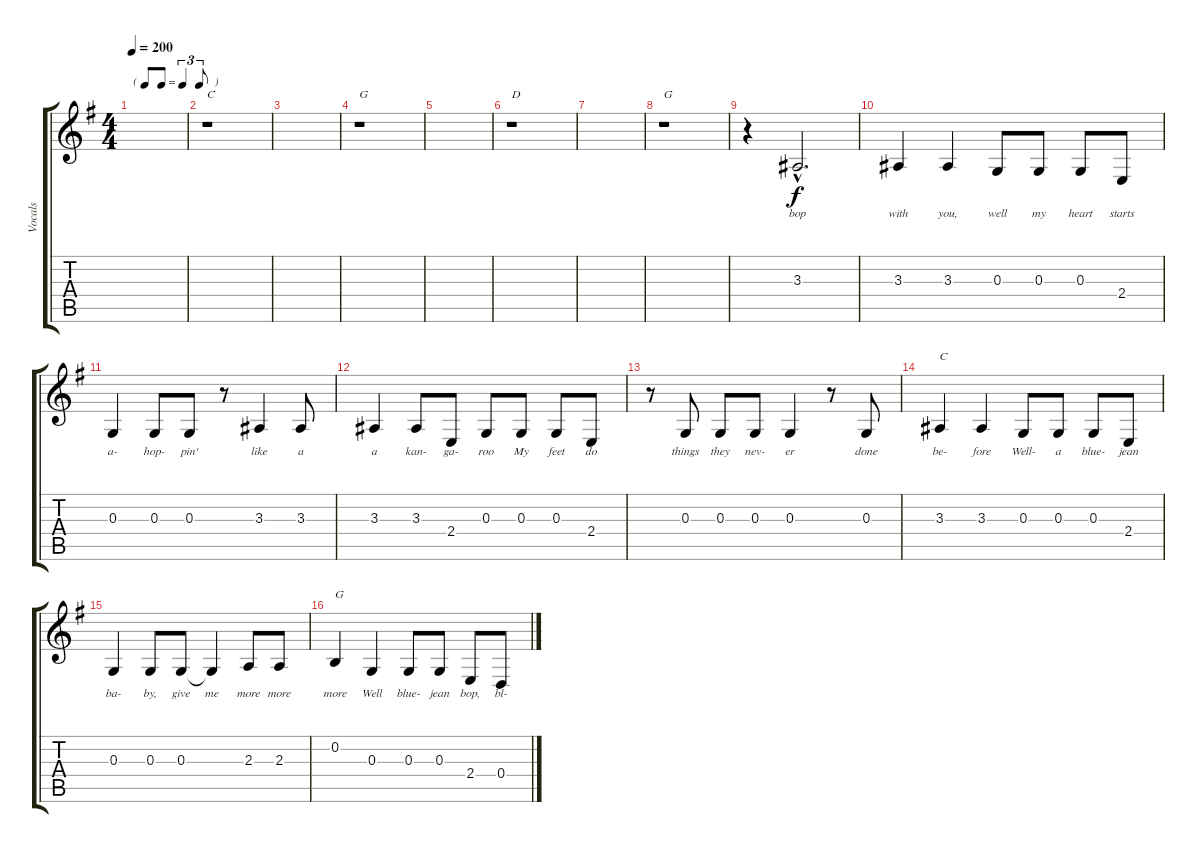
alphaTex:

\track ("Vocals" "Vocals") {instrument sopranosax}
\staff {score tabs}
\tuning (E4 B3 G3 D3 A2 E2) {hide}
\ts (4 4)
\tf triplet8th
\tempo 200
\clef g2
\ks g
|
r.1{txt "C"} |
|
r.1{txt "G"} |
|
r.1{txt "D"} |
|
r.1{txt "G"} |
r.4 3.3{hac}.2{d lyrics (0 "bop") lyrics (1 "") lyrics (2 "") lyrics (3 "") lyrics (4 "")} |
3.3.4{lyrics (0 "with") lyrics (1 "") lyrics (2 "") lyrics (3 "") lyrics (4 "")} 3.3.4{lyrics (0 "you,") lyrics (1 "") lyrics (2 "") lyrics (3 "") lyrics (4 "")} 0.3.8{lyrics (0 "well") lyrics (1 "") lyrics (2 "") lyrics (3 "") lyrics (4 "")} 0.3.8{lyrics (0 "my") lyrics (1 "") lyrics (2 "") lyrics (3 "") lyrics (4 "")} 0.3.8{lyrics (0 "heart") lyrics (1 "") lyrics (2 "") lyrics (3 "") lyrics (4 "")} 2.4.8{lyrics (0 "starts") lyrics (1 "") lyrics (2 "") lyrics (3 "") lyrics (4 "")} |
0.3.4{lyrics (0 "a-") lyrics (1 "") lyrics (2 "") lyrics (3 "") lyrics (4 "")} 0.3.8{lyrics (0 "hop-") lyrics (1 "") lyrics (2 "") lyrics (3 "") lyrics (4 "")} 0.3.8{lyrics (0 "pin'") lyrics (1 "") lyrics (2 "") lyrics (3 "") lyrics (4 "")} r.8 3.3.4{lyrics (0 "like") lyrics (1 "") lyrics (2 "") lyrics (3 "") lyrics (4 "")} 3.3.8{lyrics (0 "a") lyrics (1 "") lyrics (2 "") lyrics (3 "") lyrics (4 "")} |
3.3.4{lyrics (0 "a") lyrics (1 "") lyrics (2 "") lyrics (3 "") lyrics (4 "")} 3.3.8{lyrics (0 "kan-") lyrics (1 "") lyrics (2 "") lyrics (3 "") lyrics (4 "")} 2.4.8{lyrics (0 "ga-") lyrics (1 "") lyrics (2 "") lyrics (3 "") lyrics (4 "")} 0.3.8{lyrics (0 "roo") lyrics (1 "") lyrics (2 "") lyrics (3 "") lyrics (4 "")} 0.3.8{lyrics (0 "My") lyrics (1 "") lyrics (2 "") lyrics (3 "") lyrics (4 "")} 0.3.8{lyrics (0 "feet") lyrics (1 "") lyrics (2 "") lyrics (3 "") lyrics (4 "")} 2.4.8{lyrics (0 "do") lyrics (1 "") lyrics (2 "") lyrics (3 "") lyrics (4 "")} |
r.8 0.3.8{lyrics (0 "things") lyrics (1 "") lyrics (2 "") lyrics (3 "") lyrics (4 "")} 0.3.8{lyrics (0 "they") lyrics (1 "") lyrics (2 "") lyrics (3 "") lyrics (4 "")} 0.3.8{lyrics (0 "nev-") lyrics (1 "") lyrics (2 "") lyrics (3 "") lyrics (4 "")} 0.3.4{lyrics (0 "er") lyrics (1 "") lyrics (2 "") lyrics (3 "") lyrics (4 "")} r.8 0.3.8{lyrics (0 "done") lyrics (1 "") lyrics (2 "") lyrics (3 "") lyrics (4 "")} |
3.3.4{txt "C" lyrics (0 "be-") lyrics (1 "") lyrics (2 "") lyrics (3 "") lyrics (4 "")} 3.3.4{lyrics (0 "fore") lyrics (1 "") lyrics (2 "") lyrics (3 "") lyrics (4 "")} 0.3.8{lyrics (0 "Well-") lyrics (1 "") lyrics (2 "") lyrics (3 "") lyrics (4 "")} 0.3.8{lyrics (0 "a") lyrics (1 "") lyrics (2 "") lyrics (3 "") lyrics (4 "")} 0.3.8{lyrics (0 "blue-") lyrics (1 "") lyrics (2 "") lyrics (3 "") lyrics (4 "")} 2.4.8{lyrics (0 "jean") lyrics (1 "") lyrics (2 "") lyrics (3 "") lyrics (4 "")} |
0.3.4{lyrics (0 "ba-") lyrics (1 "") lyrics (2 "") lyrics (3 "") lyrics (4 "")} 0.3.8{lyrics (0 "by,") lyrics (1 "") lyrics (2 "") lyrics (3 "") lyrics (4 "")} 0.3.8{lyrics (0 "give") lyrics (1 "") lyrics (2 "") lyrics (3 "") lyrics (4 "")} 0.3{t}.4{lyrics (0 "me") lyrics (1 "") lyrics (2 "") lyrics (3 "") lyrics (4 "")} 2.3.8{lyrics (0 "more") lyrics (1 "") lyrics (2 "") lyrics (3 "") lyrics (4 "")} 2.3.8{lyrics (0 "more") lyrics (1 "") lyrics (2 "") lyrics (3 "") lyrics (4 "")} |
0.2.4{txt "G" lyrics (0 "more") lyrics (1 "") lyrics (2 "") lyrics (3 "") lyrics (4 "")} 0.3.4{lyrics (0 "Well") lyrics (1 "") lyrics (2 "") lyrics (3 "") lyrics (4 "")} 0.3.8{lyrics (0 "blue-") lyrics (1 "") lyrics (2 "") lyrics (3 "") lyrics (4 "")} 0.3.8{lyrics (0 "jean") lyrics (1 "") lyrics (2 "") lyrics (3 "") lyrics (4 "")} 2.4.8{lyrics (0 "bop,") lyrics (1 "") lyrics (2 "") lyrics (3 "") lyrics (4 "")} 0.4.8{lyrics (0 "bl-") lyrics (1 "") lyrics (2 "") lyrics (3 "") lyrics (4 "")}
